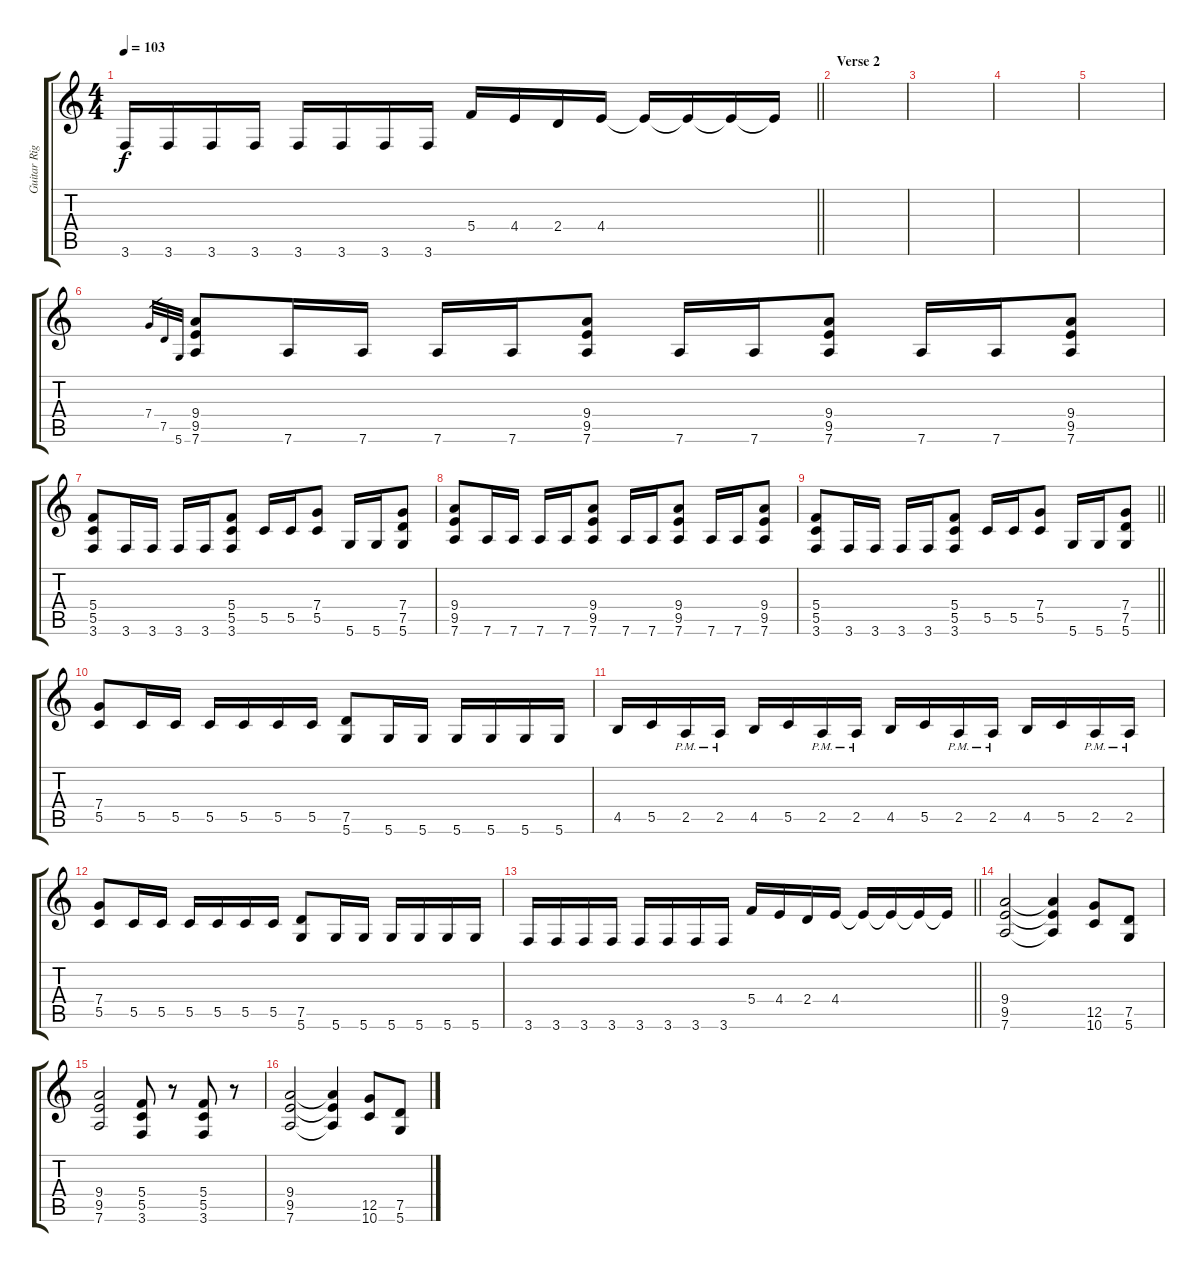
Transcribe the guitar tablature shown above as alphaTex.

\track ("Guitar Right" "Guitar Rig") {instrument distortionguitar}
\staff {score tabs}
\tuning (D4 A3 F3 C3 G2 D2) {hide}
\ts (4 4)
\tempo 103
\clef g2
\barLineRight lightlight
\ks aminor
3.6.16{dy f} 3.6.16 3.6.16 3.6.16 3.6.16 3.6.16 3.6.16 3.6.16 5.4.16 4.4.16 2.4.16 4.4.16 4.4{t}.16 4.4{t}.16 4.4{t}.16 4.4{t}.16 |
\section ("" "Verse 2")
|
|
|
|
7.4.32{gr} 7.5.32{gr} 5.6.32{gr} (9.4 9.5 7.6).8 7.6.16 7.6.16 7.6.16 7.6.16 (9.4 9.5 7.6).8 7.6.16 7.6.16 (9.4 9.5 7.6).8 7.6.16 7.6.16 (9.4 9.5 7.6).8 |
(5.4 5.5 3.6).8 3.6.16 3.6.16 3.6.16 3.6.16 (5.4 5.5 3.6).8 5.5.16 5.5.16 (7.4 5.5).8 5.6.16 5.6.16 (7.4 7.5 5.6).8 |
(9.4 9.5 7.6).8 7.6.16 7.6.16 7.6.16 7.6.16 (9.4 9.5 7.6).8 7.6.16 7.6.16 (9.4 9.5 7.6).8 7.6.16 7.6.16 (9.4 9.5 7.6).8 |
\barLineRight lightlight
(5.4 5.5 3.6).8 3.6.16 3.6.16 3.6.16 3.6.16 (5.4 5.5 3.6).8 5.5.16 5.5.16 (7.4 5.5).8 5.6.16 5.6.16 (7.4 7.5 5.6).8 |
\section ("" "")
(7.4 5.5).8 5.5.16 5.5.16 5.5.16 5.5.16 5.5.16 5.5.16 (7.5 5.6).8 5.6.16 5.6.16 5.6.16 5.6.16 5.6.16 5.6.16 |
4.5.16 5.5.16 2.5{pm}.16 2.5{pm}.16 4.5.16 5.5.16 2.5{pm}.16 2.5{pm}.16 4.5.16 5.5.16 2.5{pm}.16 2.5{pm}.16 4.5.16 5.5.16 2.5{pm}.16 2.5{pm}.16 |
(7.4 5.5).8 5.5.16 5.5.16 5.5.16 5.5.16 5.5.16 5.5.16 (7.5 5.6).8 5.6.16 5.6.16 5.6.16 5.6.16 5.6.16 5.6.16 |
\barLineRight lightlight
3.6.16 3.6.16 3.6.16 3.6.16 3.6.16 3.6.16 3.6.16 3.6.16 5.4.16 4.4.16 2.4.16 4.4.16 4.4{t}.16 4.4{t}.16 4.4{t}.16 4.4{t}.16 |
\section ("" "")
(9.4 9.5 7.6).2 (9.4{t} 9.5{t} 7.6{t}).4 (12.5 10.6).8 (7.5 5.6).8 |
(9.4 9.5 7.6).2 (5.4 5.5 3.6).8 r.8 (5.4 5.5 3.6).8 r.8 |
(9.4 9.5 7.6).2 (9.4{t} 9.5{t} 7.6{t}).4 (12.5 10.6).8 (7.5 5.6).8
